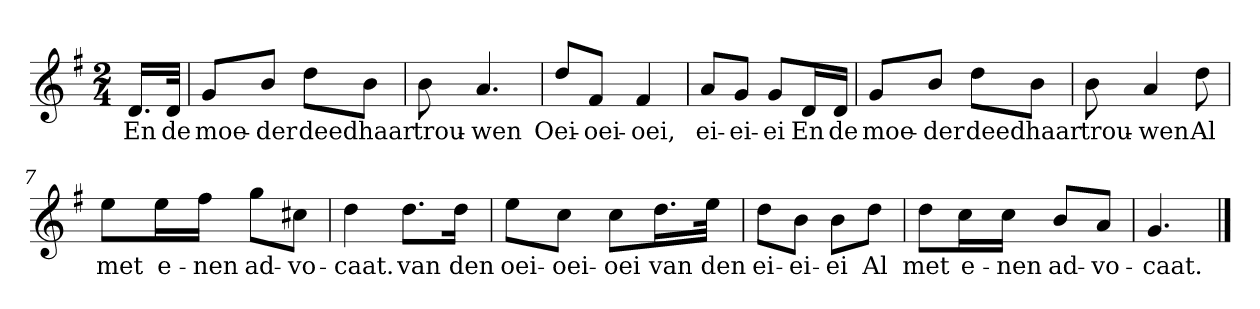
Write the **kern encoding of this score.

**kern	**text
*part1	*part1
*staff1	*staff1
*clefG2	*
*k[f#]	*
*G:	*
*M2/4	*
*MM120	*
=	=
16.d/LL	En
32d/JJk	de
=1	=1
8g/L	moe-
8b/J	-der
8dd\L	deed
8b\J	haar
=2	=2
8b	trou-
4.a	-wen
=3	=3
8dd/L	Oei-
8f#/J	-oei-
4f#	-oei,
=4	=4
8a/L	ei-
8g/J	-ei-
8g/L	-ei
16d/L	En
16d/JJ	de
=5	=5
8g/L	moe-
8b/J	-der
8dd\L	deed
8b\J	haar
=6	=6
8b	trou-
4a	-wen
8dd	Al
=7	=7
8ee\L	met
16ee\L	e-
16ff#\JJ	-nen
8gg\L	ad-
8cc#X\J	-vo-
=8	=8
4dd	-caat.
8.dd\L	van
16dd\Jk	den
=9	=9
8ee\L	oei-
8cc\J	-oei-
8cc\L	-oei
16.dd\L	van
32ee\JJk	den
=10	=10
8dd\L	ei-
8b\J	-ei-
8b\L	-ei
8dd\J	Al
=11	=11
8dd\L	met
16cc\L	e-
16cc\JJ	-nen
8b/L	ad-
8a/J	-vo-
=12	=12
4.g	-caat.
==	==
*-	*-
